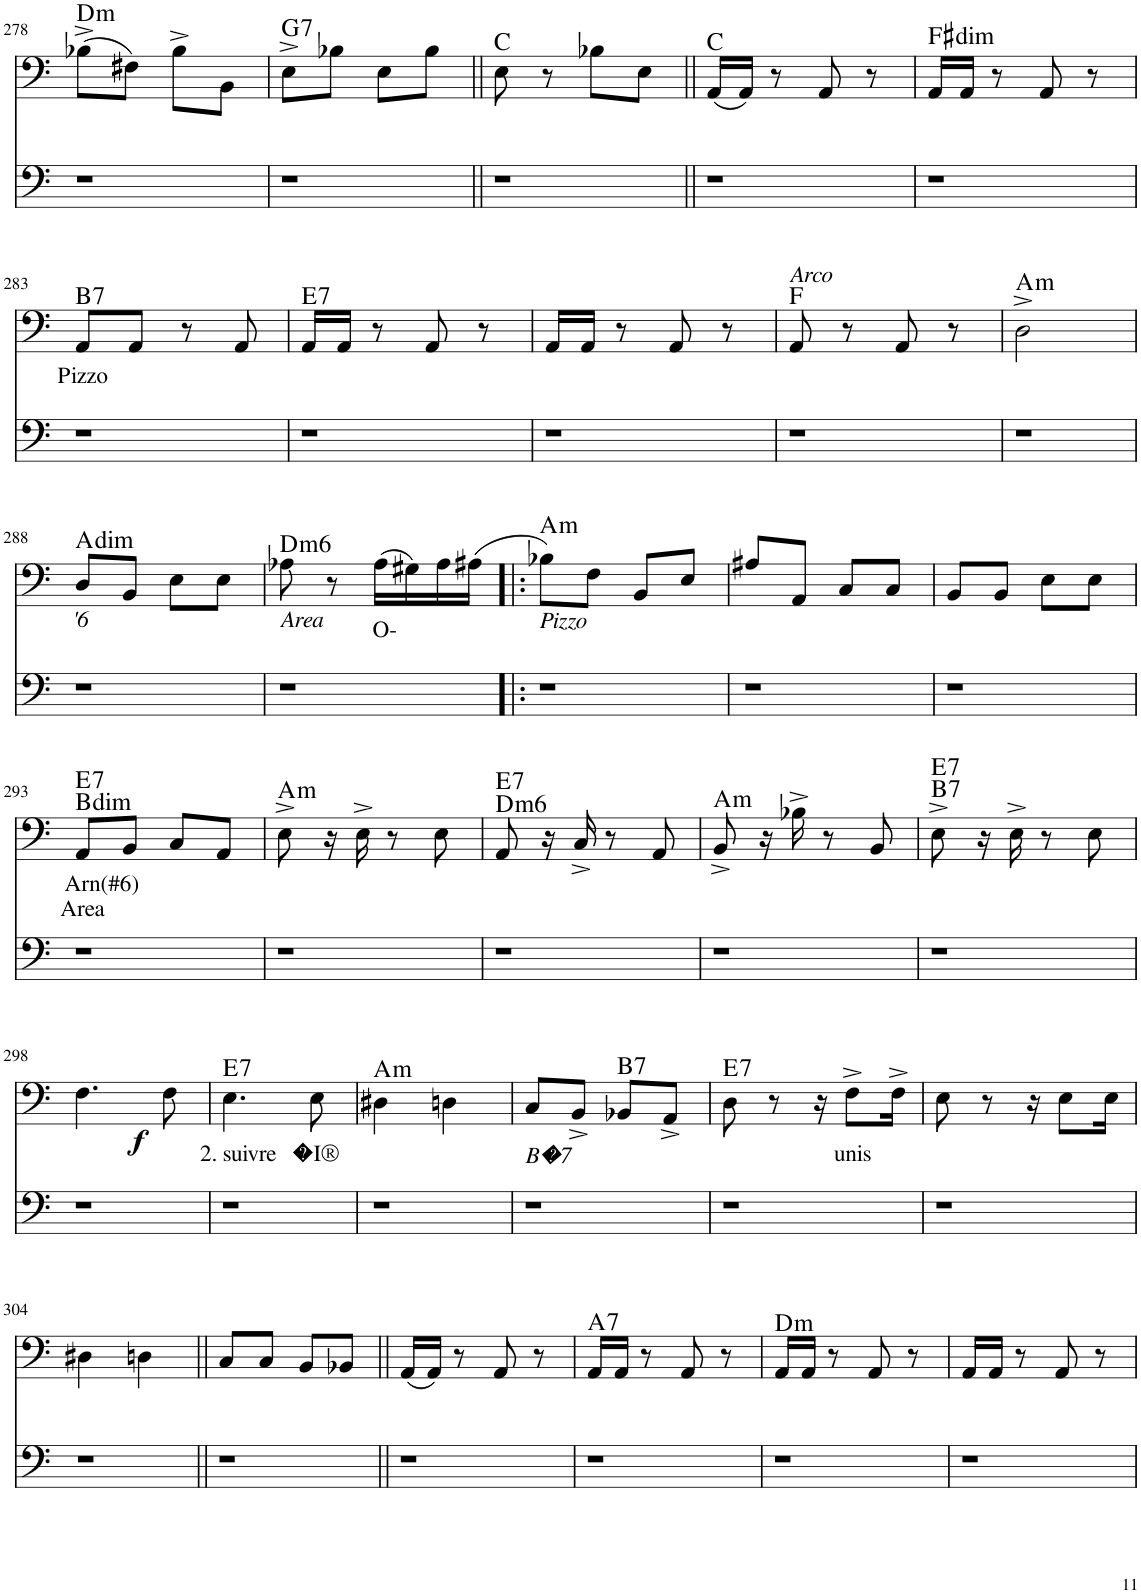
**kern	**kern	**text	**text	**dynam	**harte
*part2	*part1	*part1	*part1	*part1	*part1
*staff2	*staff1	*staff1	*staff1	*staff1	*
*I"Piano	*I"Piano	*	*	*	*
*I'Pno	*I'Pno	*	*	*	*
!!LO:PB:g=z
*clefF4	*clefF4	*	*	*	*
*k[]	*k[]	*	*	*	*
*M4/8	*M4/8	*	*	*	*
=278	=278	=278	=278	=278	=278
!	!	!	!	!	!LO:H:kt=m
2r	(8B-X^\L	.	.	.	D:min
.	8F#X\J)	.	.	.	.
.	8B-^\L	.	.	.	.
.	8BB\J	.	.	.	.
=279	=279	=279	=279	=279	=279
!	!	!	!	!	!LO:H:kt=7
2r	8E^\L	.	.	.	G:7
.	8B-X\J	.	.	.	.
.	8E\L	.	.	.	.
.	8B-\J	.	.	.	.
=280||	=280||	=280||	=280||	=280||	=280||
2r	8E\	.	.	.	C:maj
.	8r	.	.	.	.
.	8B-X\L	.	.	.	.
.	8E\J	.	.	.	.
=281||	=281||	=281||	=281||	=281||	=281||
2r	(16AA/LL	.	.	.	C:maj
.	16AA/JJ)	.	.	.	.
.	8r	.	.	.	.
.	8AA/	.	.	.	.
.	8r	.	.	.	.
=282	=282	=282	=282	=282	=282
!	!	!	!	!	!LO:H:kt=dim
2r	16AA/LL	.	.	.	F#:dim
.	16AA/JJ	.	.	.	.
.	8r	.	.	.	.
.	8AA/	.	.	.	.
.	8r	.	.	.	.
!!LO:LB:g=z
=283	=283	=283	=283	=283	=283
!	!	!LO:LY:b	!	!	!LO:H:kt=7
2r	8AA/L	Pizzo	.	.	B:7
.	8AA/J	.	.	.	.
.	8r	.	.	.	.
.	8AA/	.	.	.	.
=284	=284	=284	=284	=284	=284
!	!	!	!	!	!LO:H:kt=7
2r	16AA/LL	.	.	.	E:7
.	16AA/JJ	.	.	.	.
.	8r	.	.	.	.
.	8AA/	.	.	.	.
.	8r	.	.	.	.
=285	=285	=285	=285	=285	=285
2r	16AA/LL	.	.	.	.
.	16AA/JJ	.	.	.	.
.	8r	.	.	.	.
.	8AA/	.	.	.	.
.	8r	.	.	.	.
=286	=286	=286	=286	=286	=286
!	!LO:TX:a:i:t=Arco	!	!	!	!
2r	8AA/	.	.	.	F:maj
.	8r	.	.	.	.
.	8AA/	.	.	.	.
.	8r	.	.	.	.
=287	=287	=287	=287	=287	=287
!	!	!	!	!	!LO:H:kt=m
2r	2D^\	.	.	.	A:min
!!LO:LB:g=z
=288	=288	=288	=288	=288	=288
!	!LO:TX:b:i:t='6	!	!	!	!LO:H:kt=dim
2r	8D/L	.	.	.	A:dim
.	8BB/J	.	.	.	.
.	8E\L	.	.	.	.
.	8E\J	.	.	.	.
=289	=289	=289	=289	=289	=289
!	!LO:TX:b:i:t=Area	!	!	!	!LO:H:kt=m6
2r	8A-X\	.	.	.	D:min6
.	8r	.	.	.	.
!	!	!LO:LY:b	!	!	!
.	(16A-\LL	O-	.	.	.
.	16G#X\)	.	.	.	.
.	16A-\	.	.	.	.
.	(16A#X\JJ	.	.	.	.
=290!|:	=290!|:	=290!|:	=290!|:	=290!|:	=290!|:
!	!LO:TX:b:i:t=Pizzo	!	!	!	!LO:H:kt=m
2r	8B-X\L)	.	.	.	A:min
.	8F\J	.	.	.	.
.	8BB/L	.	.	.	.
.	8E/J	.	.	.	.
=291	=291	=291	=291	=291	=291
2r	8A#X/L	.	.	.	.
.	8AA/J	.	.	.	.
.	8C/L	.	.	.	.
.	8C/J	.	.	.	.
=292	=292	=292	=292	=292	=292
2r	8BB/L	.	.	.	.
.	8BB/J	.	.	.	.
.	8E\L	.	.	.	.
.	8E\J	.	.	.	.
!!LO:LB:g=z
=293	=293	=293	=293	=293	=293
!	!	!LO:LY:b	!LO:LY:b	!	!LO:H:n=1:kt=dim
!	!	!	!	!	!LO:H:n=2:kt=7
2r	8AA/L	Arn(#6)	Area	.	B:dim E:7
.	8BB/J	.	.	.	.
.	8C/L	.	.	.	.
.	8AA/J	.	.	.	.
=294	=294	=294	=294	=294	=294
!	!	!	!	!	!LO:H:kt=m
2r	8E^\	.	.	.	A:min
.	16r	.	.	.	.
.	16E^\	.	.	.	.
.	8r	.	.	.	.
.	8E\	.	.	.	.
=295	=295	=295	=295	=295	=295
!	!	!	!	!	!LO:H:n=1:kt=m6
!	!	!	!	!	!LO:H:n=2:kt=7
2r	8AA/	.	.	.	D:min6 E:7
.	16r	.	.	.	.
.	16C^/	.	.	.	.
.	8r	.	.	.	.
.	8AA/	.	.	.	.
=296	=296	=296	=296	=296	=296
!	!	!	!	!	!LO:H:kt=m
2r	8BB^/	.	.	.	A:min
.	16r	.	.	.	.
.	16B-X^\	.	.	.	.
.	8r	.	.	.	.
.	8BB/	.	.	.	.
=297	=297	=297	=297	=297	=297
!	!	!	!	!	!LO:H:n=1:kt=7
!	!	!	!	!	!LO:H:n=2:kt=7
2r	8E^\	.	.	.	B:7 E:7
.	16r	.	.	.	.
.	16E^\	.	.	.	.
.	8r	.	.	.	.
.	8E\	.	.	.	.
!!LO:LB:g=z
=298	=298	=298	=298	=298	=298
!	!	!	!	!LO:DY:b	!
2r	4.F\	.	.	f	.
.	8F\	.	.	.	.
=299	=299	=299	=299	=299	=299
!	!	!LO:LY:b	!	!	!LO:H:kt=7
2r	4.E\	2. suivre	.	.	E:7
!	!	!LO:LY:b	!	!	!
.	8E\	�I®	.	.	.
=300	=300	=300	=300	=300	=300
!	!	!	!	!	!LO:H:kt=m
2r	4D#X\	.	.	.	A:min
.	4Dn\	.	.	.	.
=301	=301	=301	=301	=301	=301
!	!LO:TX:b:i:t=B�7	!	!	!	!
2r	8C/L	.	.	.	.
.	8BB^/J	.	.	.	.
!	!	!	!	!	!LO:H:kt=7
.	8BB-X/L	.	.	.	B:7
.	8AA^/J	.	.	.	.
=302	=302	=302	=302	=302	=302
!	!	!	!	!	!LO:H:kt=7
2r	8D\	.	.	.	E:7
.	8r	.	.	.	.
.	16r	.	.	.	.
!	!	!LO:LY:b	!	!	!
.	8F^\L	unis	.	.	.
.	16F^\Jk	.	.	.	.
=303	=303	=303	=303	=303	=303
2r	8E\	.	.	.	.
.	8r	.	.	.	.
.	16r	.	.	.	.
.	8E\L	.	.	.	.
.	16E\Jk	.	.	.	.
!!LO:LB:g=z
=304	=304	=304	=304	=304	=304
2r	4D#X\	.	.	.	.
.	4Dn\	.	.	.	.
=305||	=305||	=305||	=305||	=305||	=305||
2r	8C/L	.	.	.	.
.	8C/J	.	.	.	.
.	8BB/L	.	.	.	.
.	8BB-X/J	.	.	.	.
=306||	=306||	=306||	=306||	=306||	=306||
2r	(16AA/LL	.	.	.	.
.	16AA/JJ)	.	.	.	.
.	8r	.	.	.	.
.	8AA/	.	.	.	.
.	8r	.	.	.	.
=307	=307	=307	=307	=307	=307
!	!	!	!	!	!LO:H:kt=7
2r	16AA/LL	.	.	.	A:7
.	16AA/JJ	.	.	.	.
.	8r	.	.	.	.
.	8AA/	.	.	.	.
.	8r	.	.	.	.
=308	=308	=308	=308	=308	=308
!	!	!	!	!	!LO:H:kt=m
2r	16AA/LL	.	.	.	D:min
.	16AA/JJ	.	.	.	.
.	8r	.	.	.	.
.	8AA/	.	.	.	.
.	8r	.	.	.	.
=309	=309	=309	=309	=309	=309
2r	16AA/LL	.	.	.	.
.	16AA/JJ	.	.	.	.
.	8r	.	.	.	.
.	8AA/	.	.	.	.
.	8r	.	.	.	.
=	=	=	=	=	=
*-	*-	*-	*-	*-	*-
